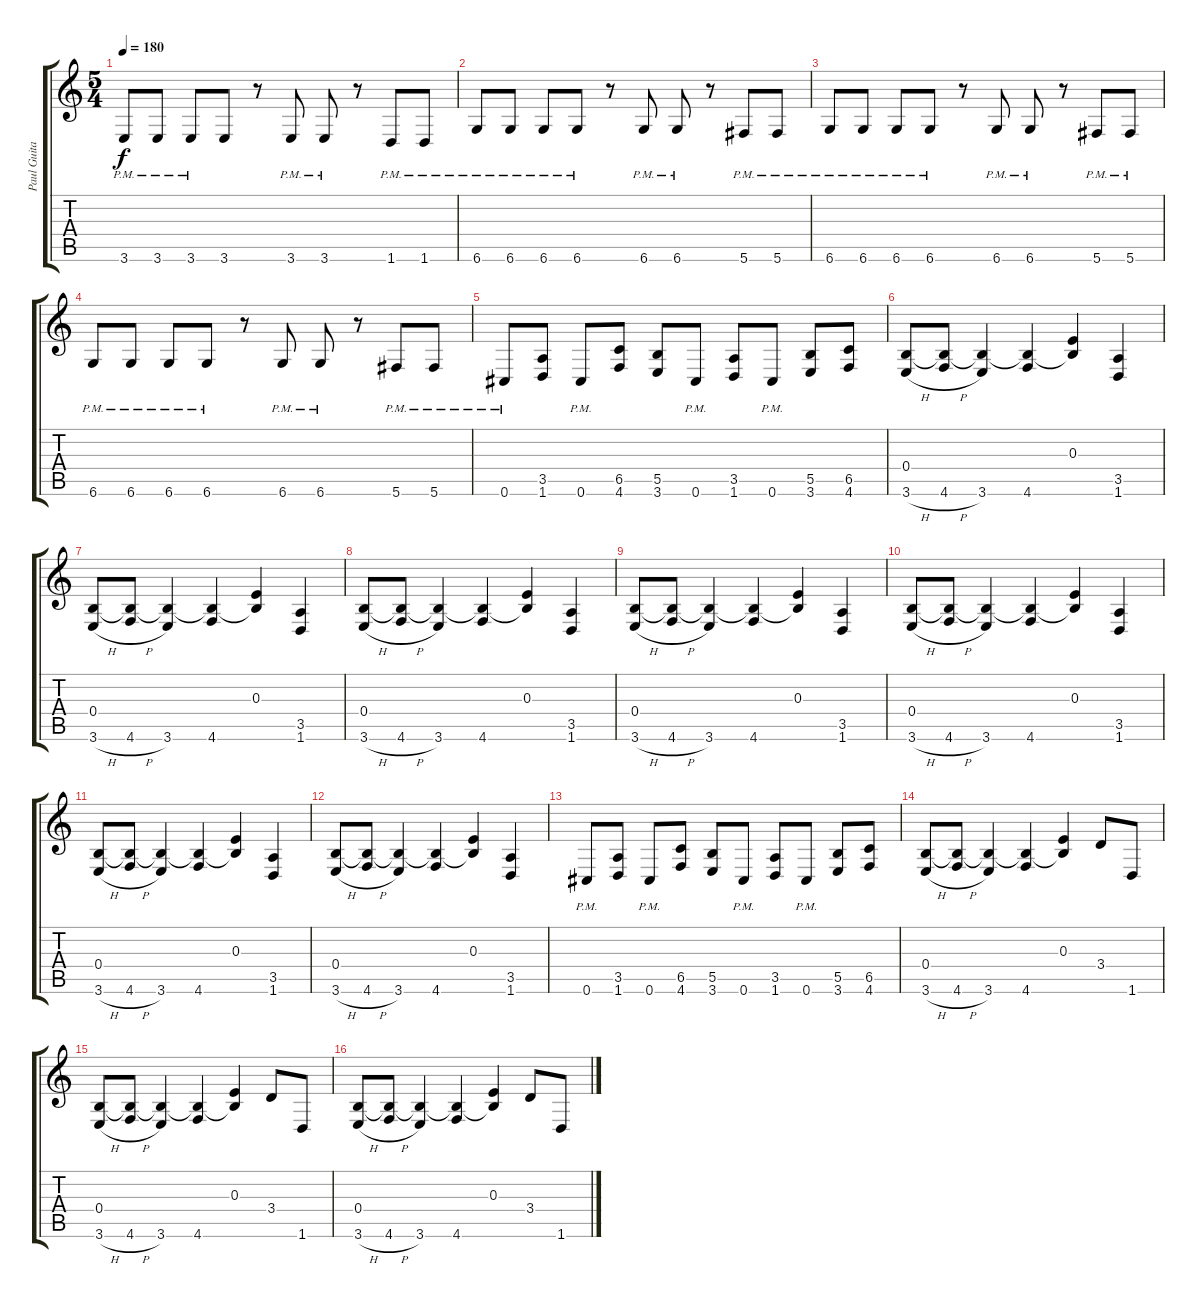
\track ("Paul Guitar" "Paul Guita") {instrument overdrivenguitar}
\staff {score tabs}
\tuning (Db4 Ab3 E3 B2 Gb2 Db2) {hide}
\ts (5 4)
\tempo 180
\clef g2
\ks c
3.6{pm}.8{dy f} 3.6{pm}.8 3.6{pm}.8 3.6.8 r.8 3.6{pm}.8 3.6{pm}.8 r.8 1.6{pm}.8 1.6{pm}.8 |
6.6{pm}.8 6.6{pm}.8 6.6{pm}.8 6.6{pm}.8 r.8 6.6{pm}.8 6.6{pm}.8 r.8 5.6{pm}.8 5.6{pm}.8 |
6.6{pm}.8 6.6{pm}.8 6.6{pm}.8 6.6{pm}.8 r.8 6.6{pm}.8 6.6{pm}.8 r.8 5.6{pm}.8 5.6{pm}.8 |
6.6{pm}.8 6.6{pm}.8 6.6{pm}.8 6.6{pm}.8 r.8 6.6{pm}.8 6.6{pm}.8 r.8 5.6{pm}.8 5.6{pm}.8 |
0.6{pm}.8 (3.5 1.6).8 0.6{pm}.8 (6.5 4.6).8 (5.5 3.6).8 0.6{pm}.8 (3.5 1.6).8 0.6{pm}.8 (5.5 3.6).8 (6.5 4.6).8 |
(0.4 3.6{h}).8 (0.4{t} 4.6{h}).8 (0.4{t} 3.6).4 (0.4{t} 4.6).4 (0.3 0.4{t}).4 (3.5 1.6).4 |
(0.4 3.6{h}).8 (0.4{t} 4.6{h}).8 (0.4{t} 3.6).4 (0.4{t} 4.6).4 (0.3 0.4{t}).4 (3.5 1.6).4 |
(0.4 3.6{h}).8 (0.4{t} 4.6{h}).8 (0.4{t} 3.6).4 (0.4{t} 4.6).4 (0.3 0.4{t}).4 (3.5 1.6).4 |
(0.4 3.6{h}).8 (0.4{t} 4.6{h}).8 (0.4{t} 3.6).4 (0.4{t} 4.6).4 (0.3 0.4{t}).4 (3.5 1.6).4 |
(0.4 3.6{h}).8 (0.4{t} 4.6{h}).8 (0.4{t} 3.6).4 (0.4{t} 4.6).4 (0.3 0.4{t}).4 (3.5 1.6).4 |
(0.4 3.6{h}).8 (0.4{t} 4.6{h}).8 (0.4{t} 3.6).4 (0.4{t} 4.6).4 (0.3 0.4{t}).4 (3.5 1.6).4 |
(0.4 3.6{h}).8 (0.4{t} 4.6{h}).8 (0.4{t} 3.6).4 (0.4{t} 4.6).4 (0.3 0.4{t}).4 (3.5 1.6).4 |
0.6{pm}.8 (3.5 1.6).8 0.6{pm}.8 (6.5 4.6).8 (5.5 3.6).8 0.6{pm}.8 (3.5 1.6).8 0.6{pm}.8 (5.5 3.6).8 (6.5 4.6).8 |
(0.4 3.6{h}).8 (0.4{t} 4.6{h}).8 (0.4{t} 3.6).4 (0.4{t} 4.6).4 (0.3 0.4{t}).4 3.4.8 1.6.8 |
(0.4 3.6{h}).8 (0.4{t} 4.6{h}).8 (0.4{t} 3.6).4 (0.4{t} 4.6).4 (0.3 0.4{t}).4 3.4.8 1.6.8 |
(0.4 3.6{h}).8 (0.4{t} 4.6{h}).8 (0.4{t} 3.6).4 (0.4{t} 4.6).4 (0.3 0.4{t}).4 3.4.8 1.6.8
